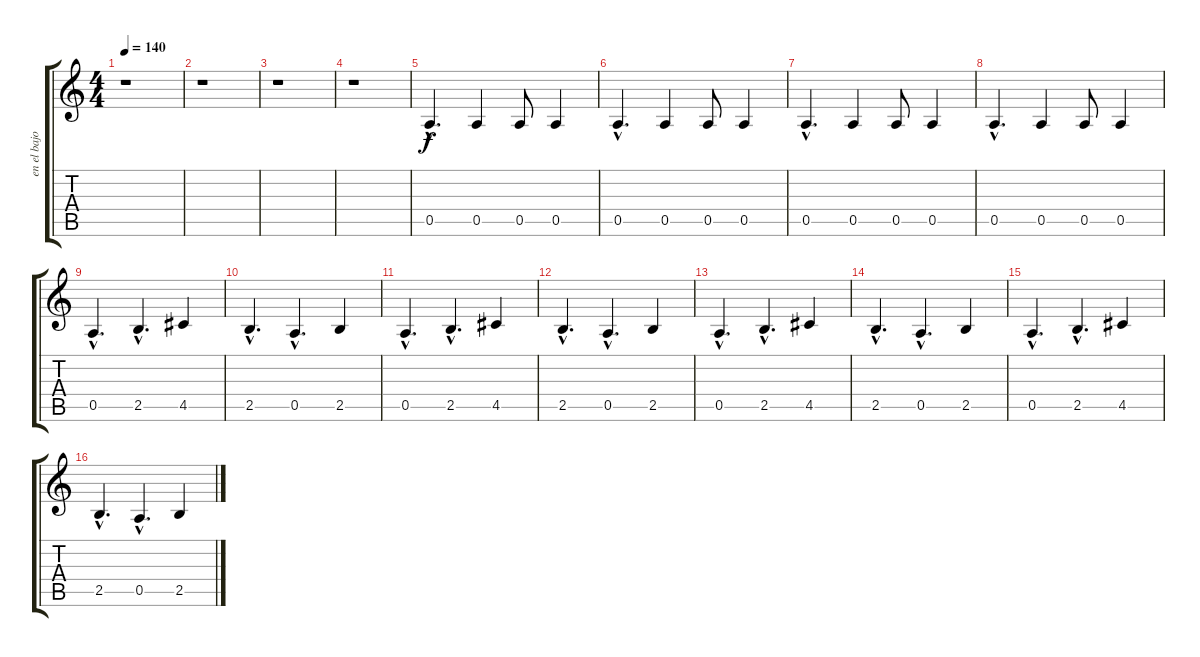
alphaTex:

\track ("en el bajo Joaquin Cardiel" "en el bajo") {instrument electricbasspick}
\staff {score tabs}
\tuning (E4 B3 G3 D3 A2 E2) {hide}
\ts (4 4)
\tempo 140
\clef g2
\ks c
r.1{dy f instrument electricbasspick} |
r.1 |
r.1 |
r.1 |
0.5{hac}.4{d} 0.5.4 0.5.8 0.5.4 |
0.5{hac}.4{d} 0.5.4 0.5.8 0.5.4 |
0.5{hac}.4{d} 0.5.4 0.5.8 0.5.4 |
0.5{hac}.4{d} 0.5.4 0.5.8 0.5.4 |
0.5{hac}.4{d} 2.5{hac}.4{d} 4.5.4 |
2.5{hac}.4{d} 0.5{hac}.4{d} 2.5.4 |
0.5{hac}.4{d} 2.5{hac}.4{d} 4.5.4 |
2.5{hac}.4{d} 0.5{hac}.4{d} 2.5.4 |
0.5{hac}.4{d} 2.5{hac}.4{d} 4.5.4 |
2.5{hac}.4{d} 0.5{hac}.4{d} 2.5.4 |
0.5{hac}.4{d} 2.5{hac}.4{d} 4.5.4 |
2.5{hac}.4{d} 0.5{hac}.4{d} 2.5.4
